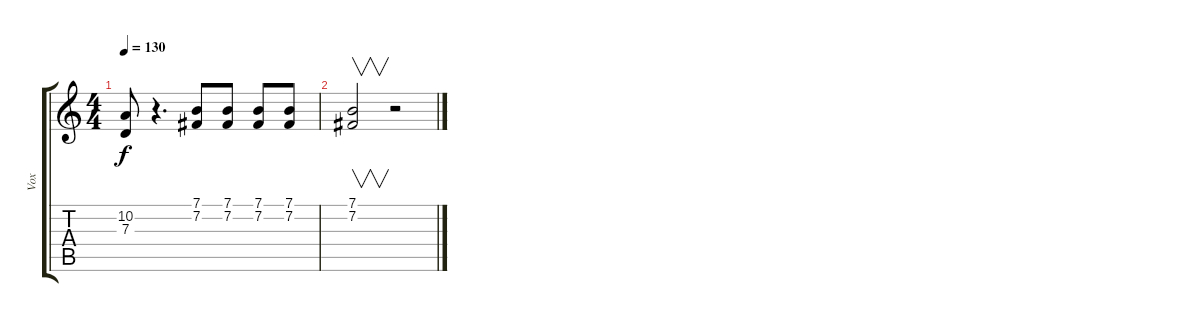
\track ("Vox" "Vox") {instrument altosax}
\staff {score tabs}
\tuning (E4 B3 G3 D3 A2 E2) {hide}
\ts (4 4)
\tempo 130
\clef g2
\ks c
(10.2 7.3).8{dy f} r.4{d} (7.1 7.2).8 (7.1 7.2).8 (7.1 7.2).8 (7.1 7.2).8 |
(7.1 7.2).2{v} r.2
